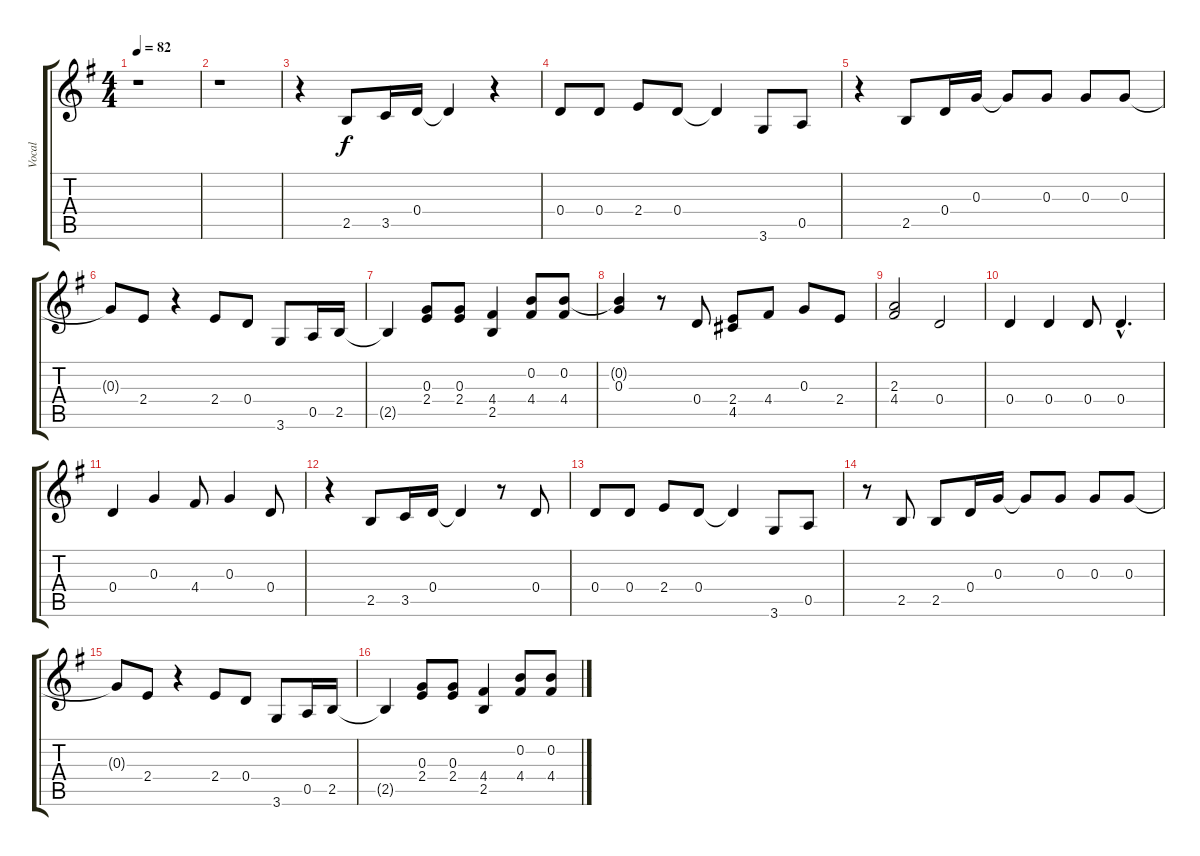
\track ("Vocal" "Vocal") {instrument electricguitarmuted}
\staff {score tabs}
\tuning (E4 B3 G3 D3 A2 E2) {hide}
\ts (4 4)
\tempo 82
\clef g2
\ks g
r.1{dy f instrument electricguitarmuted} |
r.1 |
r.4 2.5.8 3.5.16 0.4.16 0.4{t}.4 r.4 |
0.4.8 0.4.8 2.4.8 0.4.8 0.4{t}.4 3.6.8 0.5.8 |
r.4 2.5.8 0.4.16 0.3.16 0.3{t}.8 0.3.8 0.3.8 0.3.8 |
0.3{t}.8 2.4.8 r.4 2.4.8 0.4.8 3.6.8 0.5.16 2.5.16 |
2.5{t}.4 (0.3 2.4).8 (0.3 2.4).8 (4.4 2.5).4 (0.2 4.4).8 (0.2 4.4).8 |
(0.2{t} 0.3).4 r.8 0.4.8 (2.4 4.5).8 4.4.8 0.3.8 2.4.8 |
(2.3 4.4).2 0.4.2 |
0.4.4 0.4.4 0.4.8 0.4{hac}.4{d} |
0.4.4 0.3.4 4.4.8 0.3.4 0.4.8 |
r.4 2.5.8 3.5.16 0.4.16 0.4{t}.4 r.8 0.4.8 |
0.4.8 0.4.8 2.4.8 0.4.8 0.4{t}.4 3.6.8 0.5.8 |
r.8 2.5.8 2.5.8 0.4.16 0.3.16 0.3{t}.8 0.3.8 0.3.8 0.3.8 |
0.3{t}.8 2.4.8 r.4 2.4.8 0.4.8 3.6.8 0.5.16 2.5.16 |
2.5{t}.4 (0.3 2.4).8 (0.3 2.4).8 (4.4 2.5).4 (0.2 4.4).8 (0.2 4.4).8
